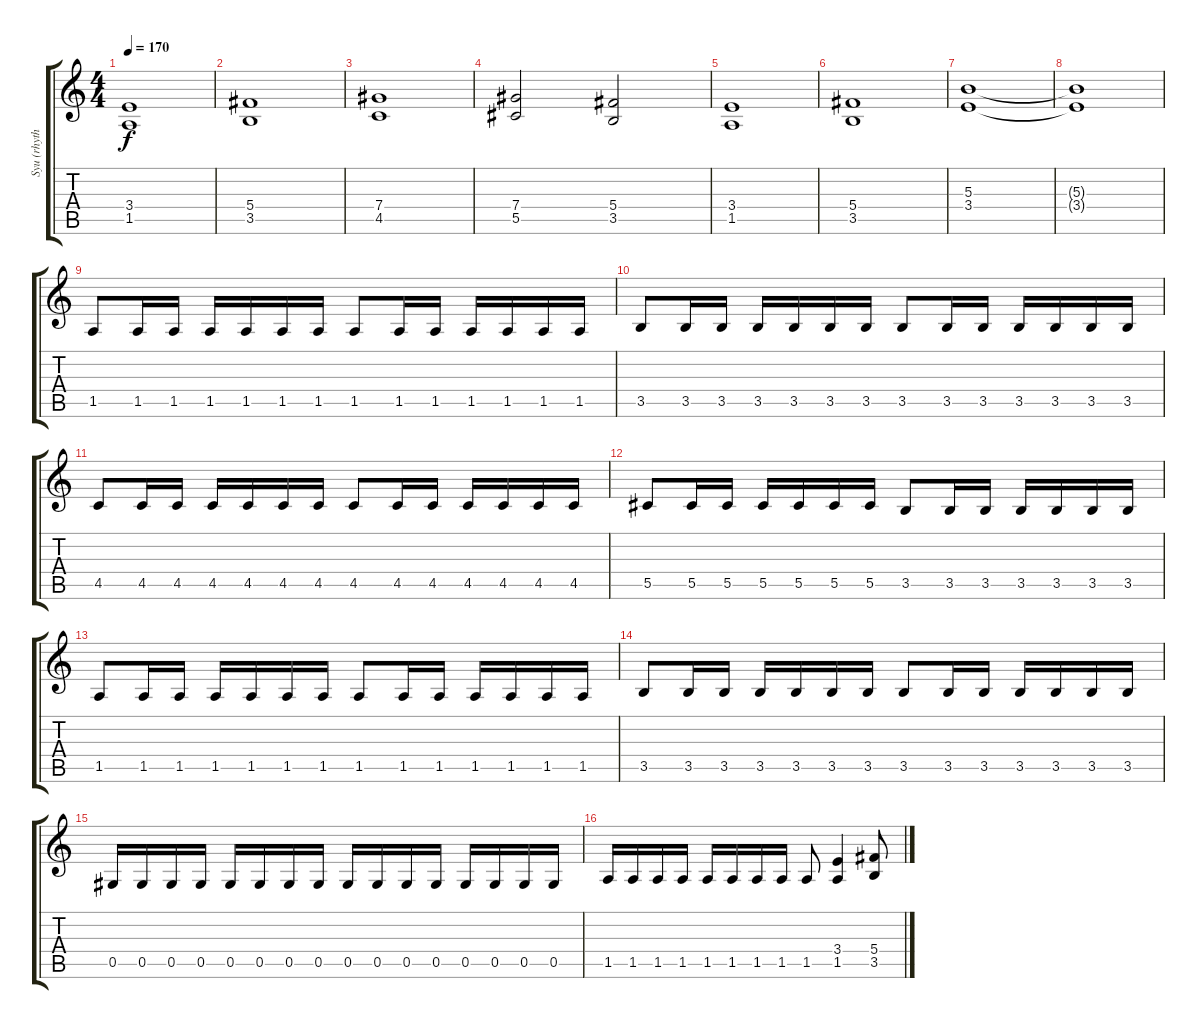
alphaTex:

\track ("Syu (rhythm)" "Syu (rhyth") {instrument overdrivenguitar}
\staff {score tabs}
\tuning (Eb4 Bb3 Gb3 Db3 Ab2 Eb2) {hide}
\ts (4 4)
\tempo 170
\clef g2
\ks c
(3.4 1.5).1{dy f} |
(5.4 3.5).1 |
(7.4 4.5).1 |
(7.4 5.5).2 (5.4 3.5).2 |
(3.4 1.5).1 |
(5.4 3.5).1 |
(5.3 3.4).1 |
(5.3{t} 3.4{t}).1 |
1.5.8 1.5.16 1.5.16 1.5.16 1.5.16 1.5.16 1.5.16 1.5.8 1.5.16 1.5.16 1.5.16 1.5.16 1.5.16 1.5.16 |
3.5.8 3.5.16 3.5.16 3.5.16 3.5.16 3.5.16 3.5.16 3.5.8 3.5.16 3.5.16 3.5.16 3.5.16 3.5.16 3.5.16 |
4.5.8 4.5.16 4.5.16 4.5.16 4.5.16 4.5.16 4.5.16 4.5.8 4.5.16 4.5.16 4.5.16 4.5.16 4.5.16 4.5.16 |
5.5.8 5.5.16 5.5.16 5.5.16 5.5.16 5.5.16 5.5.16 3.5.8 3.5.16 3.5.16 3.5.16 3.5.16 3.5.16 3.5.16 |
1.5.8 1.5.16 1.5.16 1.5.16 1.5.16 1.5.16 1.5.16 1.5.8 1.5.16 1.5.16 1.5.16 1.5.16 1.5.16 1.5.16 |
3.5.8 3.5.16 3.5.16 3.5.16 3.5.16 3.5.16 3.5.16 3.5.8 3.5.16 3.5.16 3.5.16 3.5.16 3.5.16 3.5.16 |
0.5.16 0.5.16 0.5.16 0.5.16 0.5.16 0.5.16 0.5.16 0.5.16 0.5.16 0.5.16 0.5.16 0.5.16 0.5.16 0.5.16 0.5.16 0.5.16 |
1.5.16 1.5.16 1.5.16 1.5.16 1.5.16 1.5.16 1.5.16 1.5.16 1.5.8 (3.4 1.5).4 (5.4 3.5).8
